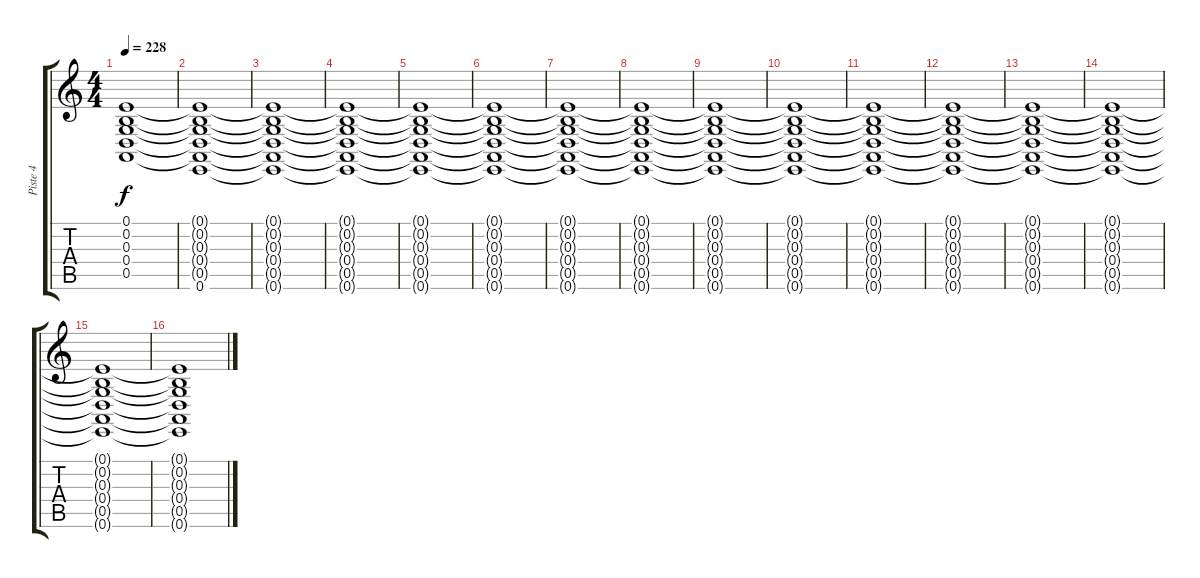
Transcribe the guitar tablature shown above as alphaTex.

\track ("Piste 4" "Piste 4") {instrument fx6goblins}
\staff {score tabs}
\tuning (E4 B3 G3 D3 A2 E2) {hide}
\ts (4 4)
\tempo 228
\clef g2
\ks c
(0.1{t} 0.2{t} 0.3{t} 0.4{t} 0.5{t}).1{dy f} |
(0.1{t} 0.2{t} 0.3{t} 0.4{t} 0.5{t} 0.6{t}).1 |
(0.1{t} 0.2{t} 0.3{t} 0.4{t} 0.5{t} 0.6{t}).1 |
(0.1{t} 0.2{t} 0.3{t} 0.4{t} 0.5{t} 0.6{t}).1 |
(0.1{t} 0.2{t} 0.3{t} 0.4{t} 0.5{t} 0.6{t}).1 |
(0.1{t} 0.2{t} 0.3{t} 0.4{t} 0.5{t} 0.6{t}).1 |
(0.1{t} 0.2{t} 0.3{t} 0.4{t} 0.5{t} 0.6{t}).1 |
(0.1{t} 0.2{t} 0.3{t} 0.4{t} 0.5{t} 0.6{t}).1 |
(0.1{t} 0.2{t} 0.3{t} 0.4{t} 0.5{t} 0.6{t}).1 |
(0.1{t} 0.2{t} 0.3{t} 0.4{t} 0.5{t} 0.6{t}).1 |
(0.1{t} 0.2{t} 0.3{t} 0.4{t} 0.5{t} 0.6{t}).1 |
(0.1{t} 0.2{t} 0.3{t} 0.4{t} 0.5{t} 0.6{t}).1 |
(0.1{t} 0.2{t} 0.3{t} 0.4{t} 0.5{t} 0.6{t}).1 |
(0.1{t} 0.2{t} 0.3{t} 0.4{t} 0.5{t} 0.6{t}).1 |
(0.1{t} 0.2{t} 0.3{t} 0.4{t} 0.5{t} 0.6{t}).1 |
(0.1{t} 0.2{t} 0.3{t} 0.4{t} 0.5{t} 0.6{t}).1
